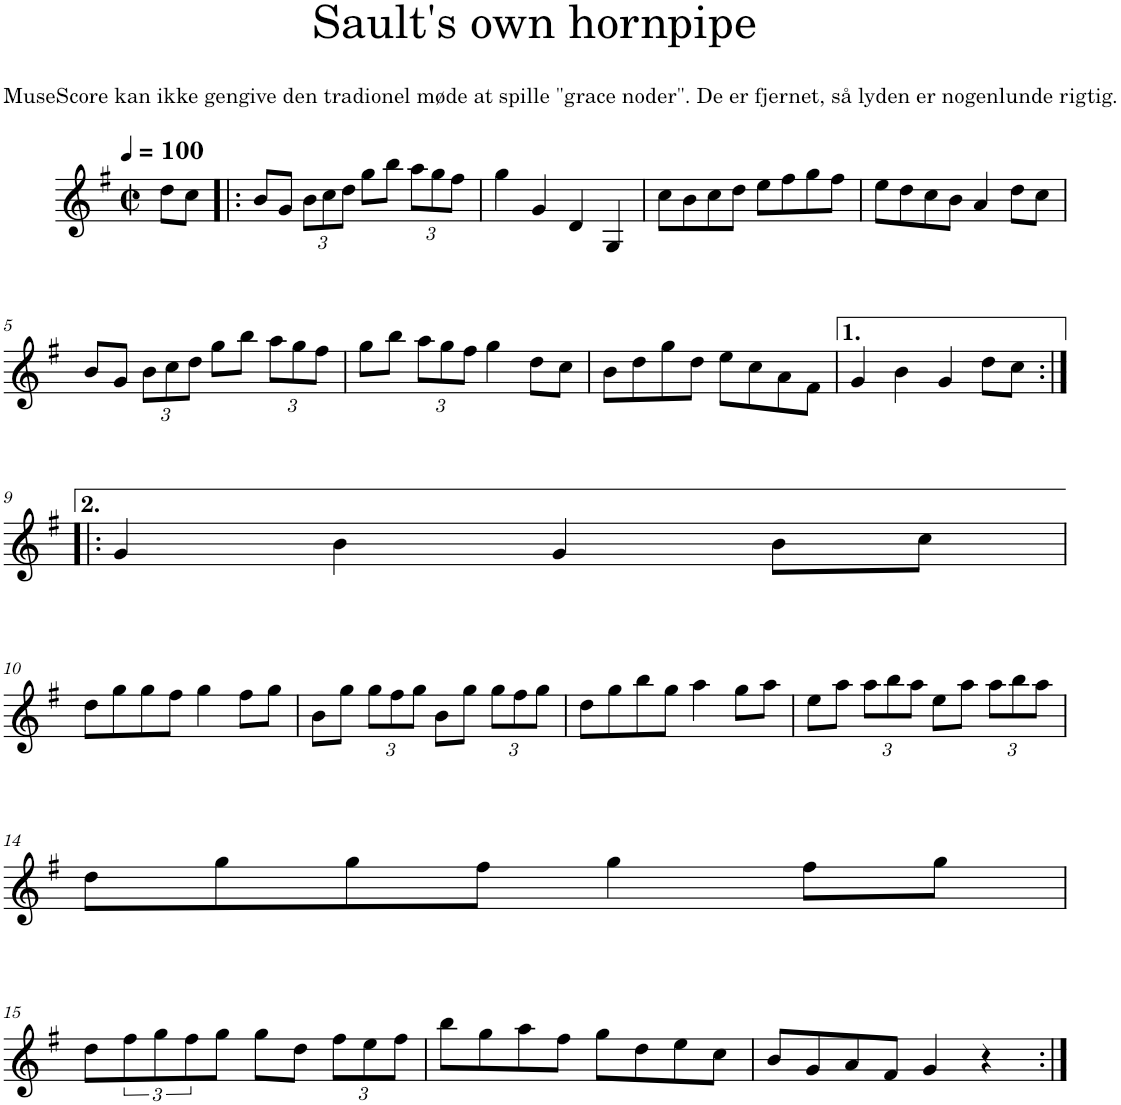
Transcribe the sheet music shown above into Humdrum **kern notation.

**kern
*part1
*staff1
*I"Flute
*I'Fl.
*clefG2
*k[f#]
*M2/2
*met(c|)
*MM100
=
8dd\L
8cc\J
=1!|:
8b/L
8g/J
*Xbrackettup
12b\L
12cc\
12dd\J
8gg\L
8bb\J
12aa\L
12gg\
12ff#\J
=2
4gg\
4g/
4d/
4G/
=3
8cc\L
8b\
8cc\
8dd\J
8ee\L
8ff#\
8gg\
8ff#\J
=4
8ee\L
8dd\
8cc\
8b\J
4a/
8dd\L
8cc\J
!!LO:LB:g=z
=5
8b/L
8g/J
12b\L
12cc\
12dd\J
8gg\L
8bb\J
12aa\L
12gg\
12ff#\J
=6
8gg\L
8bb\J
12aa\L
12gg\
12ff#\J
4gg\
8dd\L
8cc\J
=7
8b\L
8dd\
8gg\
8dd\J
8ee\L
8cc\
8a\
8f#\J
=8
4g/
4b\
4g/
8dd\L
8cc\J
!!LO:LB:g=z
=9:|!|:
4g/
4b\
4g/
8b\L
8cc\J
!!LO:LB:g=z
=10
8dd\L
8gg\
8gg\
8ff#\J
4gg\
8ff#\L
8gg\J
=11
8b\L
8gg\J
12gg\L
12ff#\
12gg\J
8b\L
8gg\J
12gg\L
12ff#\
12gg\J
=12
8dd\L
8gg\
8bb\
8gg\J
4aa\
8gg\L
8aa\J
=13
8ee\L
8aa\J
12aa\L
12bb\
12aa\J
8ee\L
8aa\J
12aa\L
12bb\
12aa\J
!!LO:LB:g=z
=14
8dd\L
8gg\
8gg\
8ff#\J
4gg\
8ff#\L
8gg\J
!!LO:LB:g=z
=15
8dd\L
*brackettup
12ff#\
12gg\
12ff#\
8gg\J
8gg\L
8dd\J
*Xbrackettup
12ff#\L
12ee\
12ff#\J
=16
8bb\L
8gg\
8aa\
8ff#\J
8gg\L
8dd\
8ee\
8cc\J
=17
8b/L
8g/
8a/
8f#/J
4g/
4r
=:|!
*-
